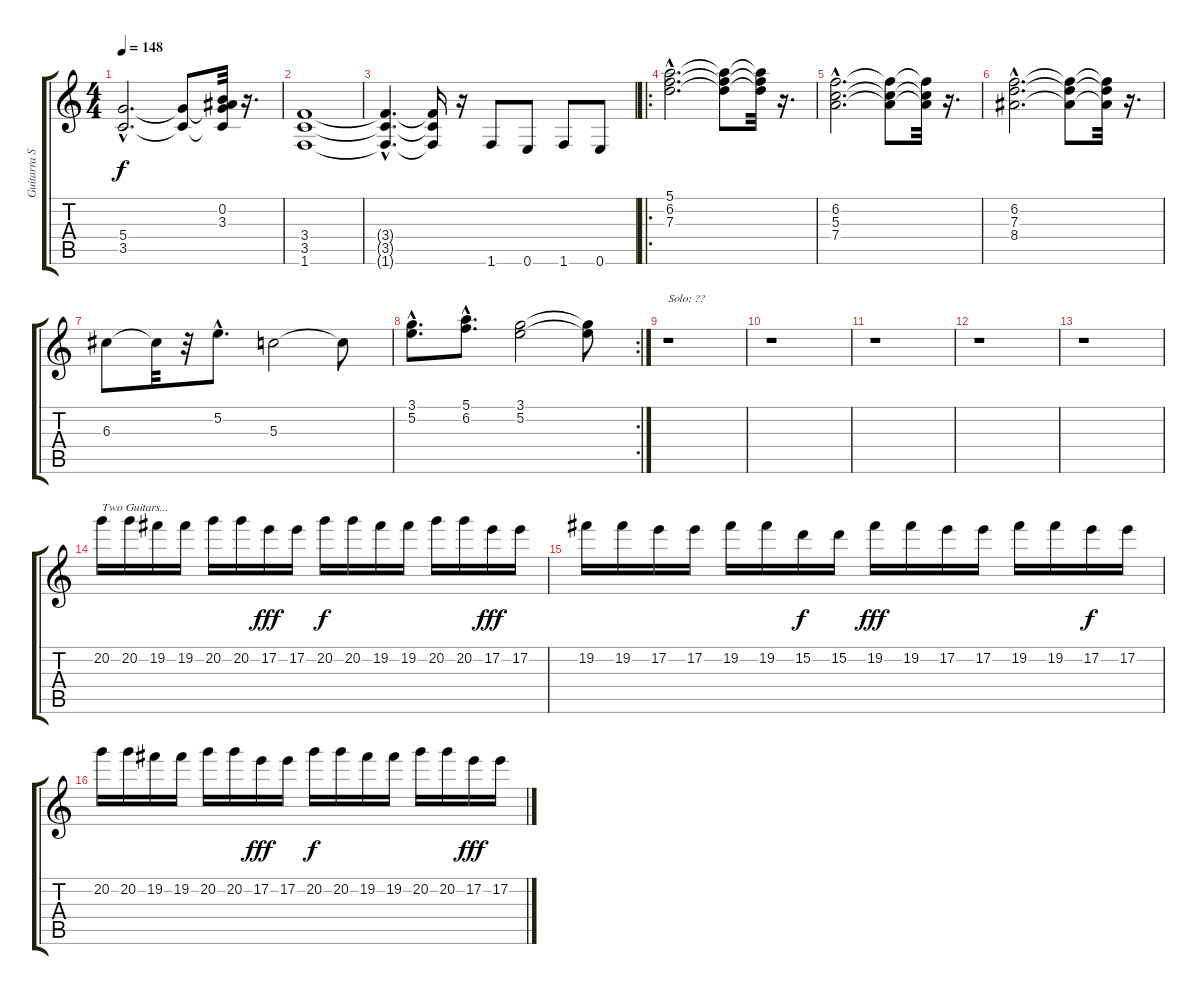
\track ("Guitarra Solo" "Guitarra S") {instrument overdrivenguitar}
\staff {score tabs}
\tuning (E4 B3 G3 D3 A2 E2) {hide}
\ts (4 4)
\tempo 148
\clef g2
\ks c
(5.4{hac} 3.5{hac}).2{d dy f} (5.4{t} 3.5{t}).8 (0.2 3.3{t} 5.4{t} 3.5{t}).32 r.16{d} |
(3.4 3.5 1.6).1 |
(3.4{hac t} 3.5{hac t} 1.6{hac t}).4{d} (3.4{t} 3.5{t} 1.6{t}).16 r.16 1.6.8 0.6.8 1.6.8 0.6.8 |
\ro
(5.1{hac} 6.2{hac} 7.3{hac}).2{d} (5.1{t} 6.2{t} 7.3{t}).8 (5.1{t} 6.2{t} 7.3{t}).32 r.16{d} |
(6.2{hac} 5.3{hac} 7.4{hac}).2{d} (6.2{t} 5.3{t} 7.4{t}).8 (6.2{t} 5.3{t} 7.4{t}).32 r.16{d} |
(6.2{hac} 7.3{hac} 8.4{hac}).2{d} (6.2{t} 7.3{t} 8.4{t}).8 (6.2{t} 7.3{t} 8.4{t}).32 r.16{d} |
6.3.8 6.3{t}.32 r.32 5.2{hac}.8{d} 5.3.2 5.3{t}.8 |
\rc 2
(3.1{hac} 5.2{hac}).8{d} (5.1{hac} 6.2{hac}).8{d} (3.1 5.2).2 (3.1{t} 5.2{t}).8 |
r.1{txt "Solo: ??"} |
r.1 |
r.1 |
r.1 |
r.1 |
20.2.16{txt "Two Guitars..."} 20.2.16 19.2.16 19.2.16 20.2.16 20.2.16 17.2.16{dy fff} 17.2.16 20.2.16{dy f} 20.2.16 19.2.16 19.2.16 20.2.16 20.2.16 17.2.16{dy fff} 17.2.16 |
19.2.16 19.2.16 17.2.16 17.2.16 19.2.16 19.2.16 15.2.16{dy f} 15.2.16 19.2.16{dy fff} 19.2.16 17.2.16 17.2.16 19.2.16 19.2.16 17.2.16{dy f} 17.2.16 |
20.2.16 20.2.16 19.2.16 19.2.16 20.2.16 20.2.16 17.2.16{dy fff} 17.2.16 20.2.16{dy f} 20.2.16 19.2.16 19.2.16 20.2.16 20.2.16 17.2.16{dy fff} 17.2.16
